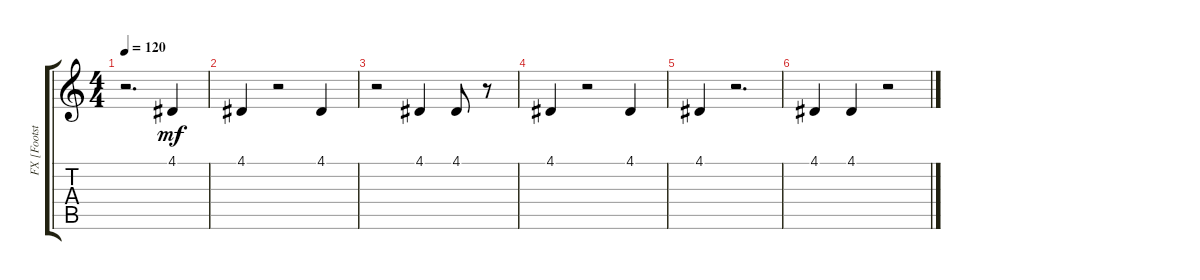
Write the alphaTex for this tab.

\track ("FX [Footsteps in the Snow]" "FX [Footst") {instrument seashore}
\staff {score tabs}
\tuning (B3 Gb3 D3 A2 E2 B1) {hide}
\ts (4 4)
\tempo 120
\clef g2
\ks c
r.2{d dy mf} 4.1.4 |
4.1.4 r.2 4.1.4 |
r.2 4.1.4 4.1.8 r.8 |
4.1.4 r.2 4.1.4 |
4.1.4 r.2{d} |
4.1.4 4.1.4 r.2
